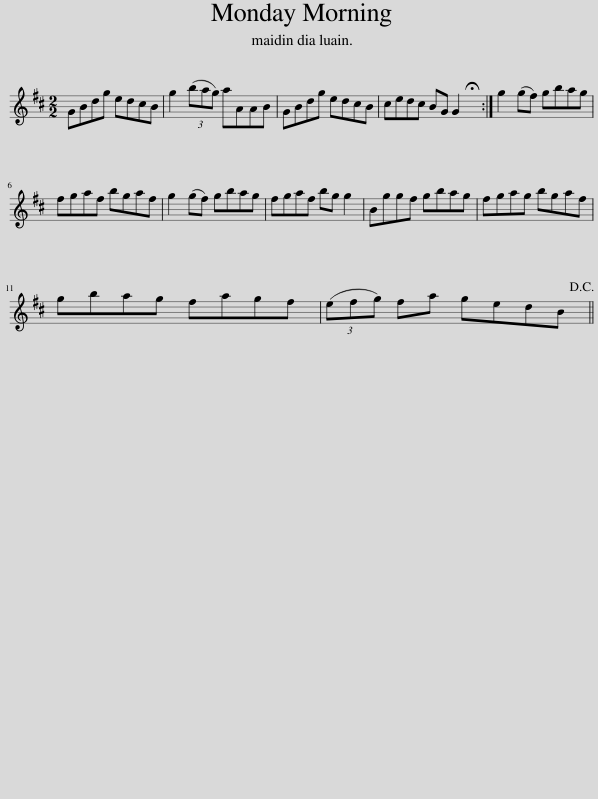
X:1
L:1/8
M:2/2
I:linebreak $
K:D
V:1 treble
V:1
 GBdg edcB | g2 (3(bag) aAAB | GBdg edcB | cedc BG G2 !fermata!x :| g2 (gf) gbag |$ %5
 fgaf bgaf | g2 (gf) gbag | fgaf bg g2 | Bggf gbag | fgag bgaf |$ %10
 gbag fagf | (3(efg) fa gedB!D.C.! || %12
